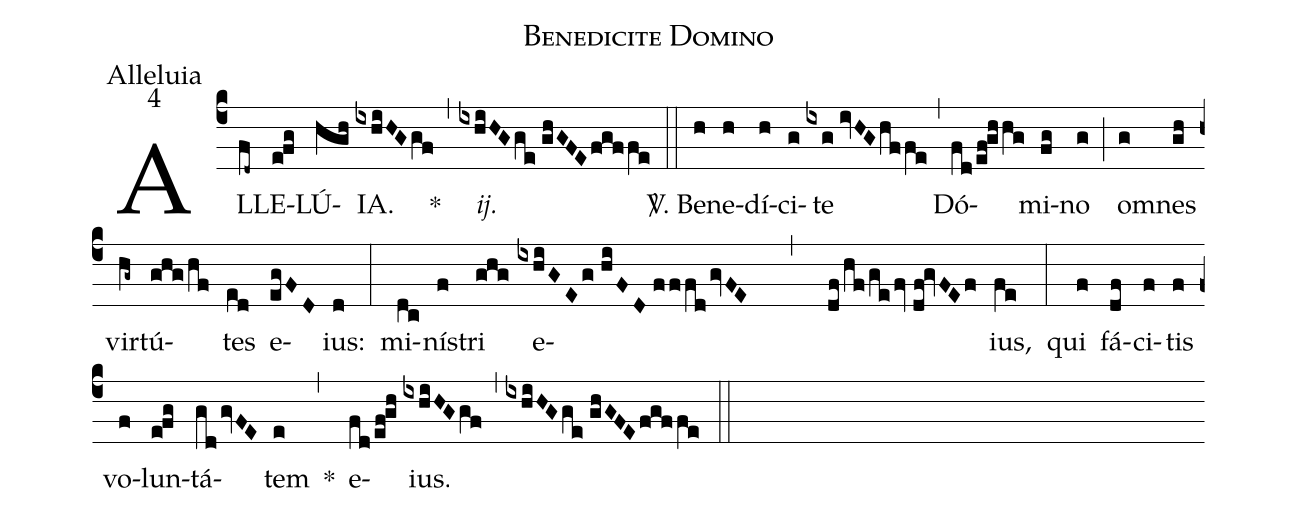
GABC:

name:Benedicite Domino;
office-part:Alleluia;
mode:4;
%%
(c4) AL(fd~)LE(e!fg)LÚ(hgh)IA.(ixhiHGgf) *(,) <i>ij.</i>(ixhiHGge//ghGFEfgffe) (::) <sp>V/</sp>. Be(h)ne(h)dí(h)ci(g)te(ixg//ivHGhffe) (,) Dó(fd/ef!ghhg)mi(fg)no(g) (;) om(g)nes(gh) vir(hg~)tú(ghg/hf)tes(ed) e(egFD)ius:(d) (:) mi(dc)ní(f)stri(ghg) e(ixhiGEg//hiFD//fffdgvFE// , df/hf/gefv//df!gvFEf)ius,(fe) (:) qui(f) fá(df)ci(f)tis(f) vo(f)lun(e!fg)tá(gdgvFE)tem(e) *(,) e(fd/ef!gh)ius.(ixhiHGgf) (,) (ixhiHGge//ghGFEfgffe) (::)
